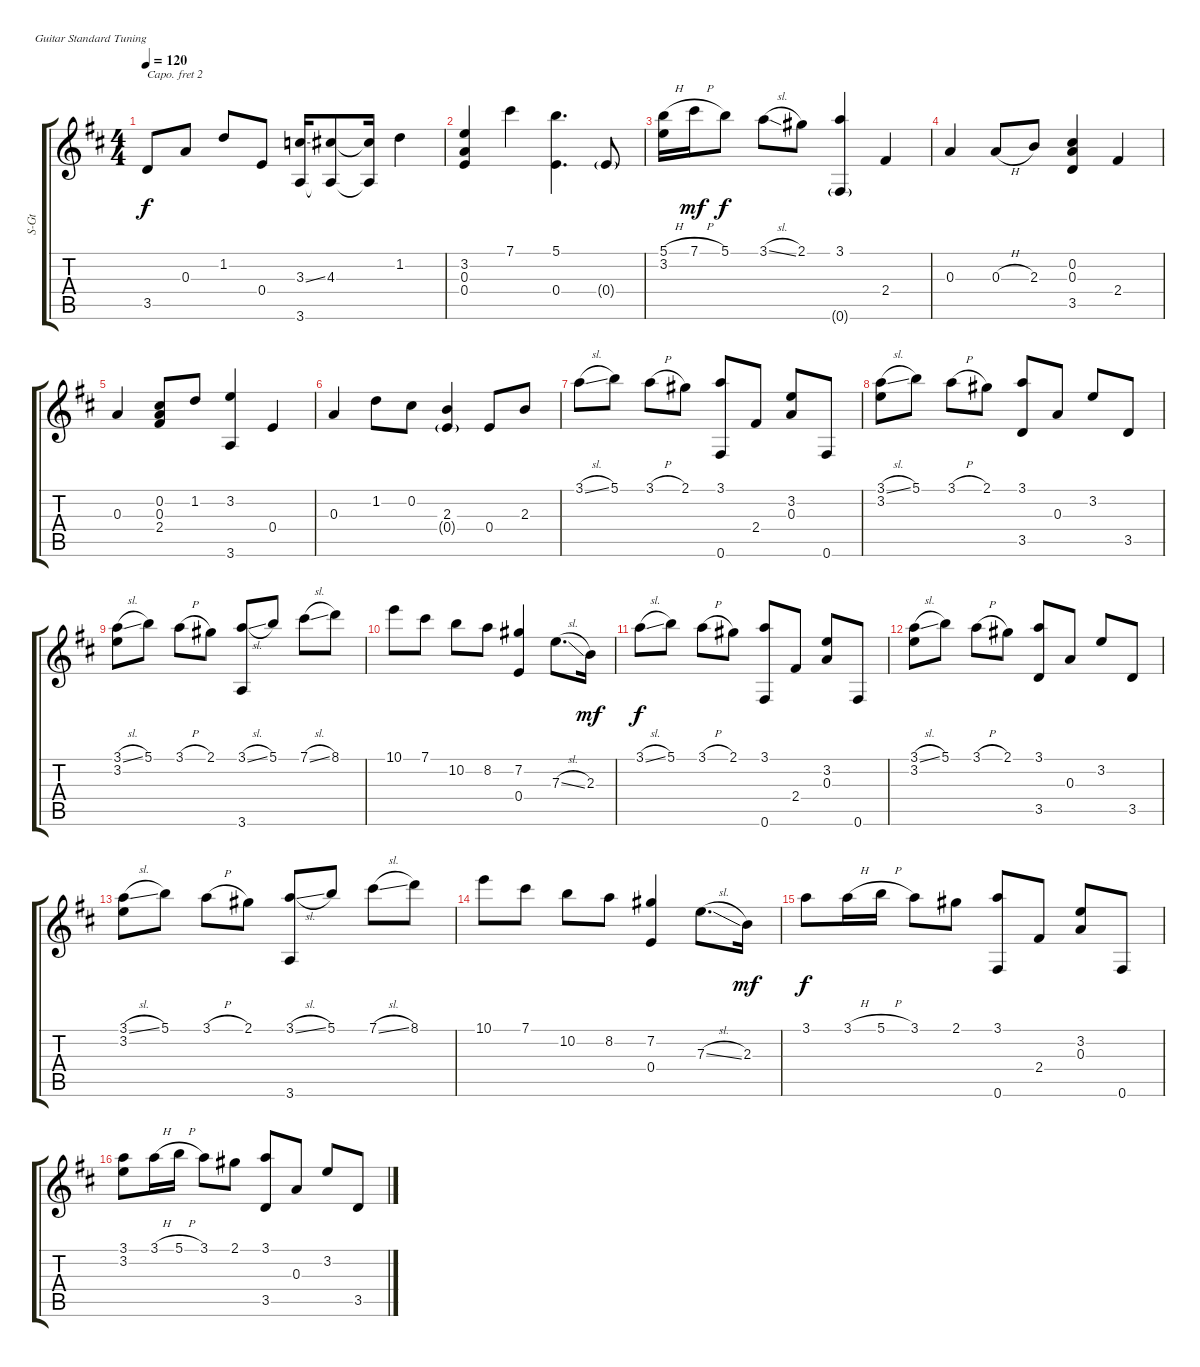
\bracketExtendMode groupsimilarinstruments
\track ("" "S-Gt") {instrument acousticguitarsteel}
\staff {score tabs}
\capo 2
\tuning (E4 B3 G3 D3 A2 E2)
\ts (4 4)
\tempo 120
\clef g2
\ks d
3.5{acc forcenatural}.8{dy f beam Up} 0.3{acc forcenatural}.8{beam Up} 1.2{acc forcenatural}.8{beam Up} 0.4{acc forcenatural}.8{beam Up} (3.3{ss acc b} 3.6{acc forcenatural}).16{beam Up} (4.3{acc forcenatural} 3.6{t acc forcenatural}).8{beam Up} (4.3{t acc forcenatural} 3.6{t acc forcenatural}).16{beam Up} 1.2{acc forcenatural}.4{beam Down} |
(3.2{acc forcenatural} 0.3{acc forcenatural} 0.4{acc forcenatural}).4{beam Up} 7.1{acc forcenatural}.4{beam Down} (5.1{acc forcenatural} 0.4{acc forcenatural}).4{d beam Down} 0.4{g acc forcenatural}.8{beam Up} |
(5.1{h acc forcenatural} 3.2{acc forcenatural}).16{beam Down} 7.1{h acc forcenatural}.16{dy mf beam Down} 5.1{acc forcenatural}.8{dy f beam Down} 3.1{sl acc forcenatural}.8{beam Down} 2.1{acc #}.8{beam Down} (3.1{acc forcenatural} 0.6{g acc forcenatural}).4{beam Up} 2.4{acc forcenatural}.4{beam Up} |
0.3{acc forcenatural}.4{beam Up} 0.3{h acc forcenatural}.8{beam Up} 2.3{acc forcenatural}.8{beam Up} (0.2{acc forcenatural} 0.3{acc forcenatural} 3.5{acc forcenatural}).4{beam Up} 2.4{acc forcenatural}.4{beam Up} |
0.3{acc forcenatural}.4{beam Up} (0.2{acc forcenatural} 0.3{acc forcenatural} 2.4{acc forcenatural}).8{beam Up} 1.2{acc forcenatural}.8{beam Up} (3.2{acc forcenatural} 3.6{acc forcenatural}).4{beam Up} 0.4{acc forcenatural}.4{beam Up} |
0.3{acc forcenatural}.4{beam Up} 1.2{acc forcenatural}.8{beam Down} 0.2{acc forcenatural}.8{beam Down} (2.3{acc forcenatural} 0.4{g acc forcenatural}).4{beam Up} 0.4{acc forcenatural}.8{beam Up} 2.3{acc forcenatural}.8{beam Up} |
3.1{sl acc forcenatural}.8{beam Down} 5.1{acc forcenatural}.8{beam Down} 3.1{h acc forcenatural}.8{beam Down} 2.1{acc #}.8{beam Down} (3.1{acc forcenatural} 0.6{acc forcenatural}).8{beam Up} 2.4{acc forcenatural}.8{beam Up} (3.2{acc forcenatural} 0.3{acc forcenatural}).8{beam Up} 0.6{acc forcenatural}.8{beam Up} |
(3.1{sl acc forcenatural} 3.2{acc forcenatural}).8{beam Down} 5.1{acc forcenatural}.8{beam Down} 3.1{h acc forcenatural}.8{beam Down} 2.1{acc #}.8{beam Down} (3.1{acc forcenatural} 3.5{acc forcenatural}).8{beam Up} 0.3{acc forcenatural}.8{beam Up} 3.2{acc forcenatural}.8{beam Up} 3.5{acc forcenatural}.8{beam Up} |
(3.1{sl acc forcenatural} 3.2{acc forcenatural}).8{beam Down} 5.1{acc forcenatural}.8{beam Down} 3.1{h acc forcenatural}.8{beam Down} 2.1{acc #}.8{beam Down} (3.1{sl acc forcenatural} 3.6{acc forcenatural}).8{beam Up} 5.1{acc forcenatural}.8{beam Up} 7.1{sl acc forcenatural}.8{beam Down} 8.1{acc forcenatural}.8{beam Down} |
10.1{acc forcenatural}.8{beam Down} 7.1{acc forcenatural}.8{beam Down} 10.2{acc forcenatural}.8{beam Down} 8.2{acc forcenatural}.8{beam Down} (7.2{acc #} 0.4{acc forcenatural}).4{beam Up} 7.3{sl acc forcenatural}.8{d beam Down} 2.3{acc forcenatural}.16{dy mf beam Down} |
3.1{sl acc forcenatural}.8{dy f beam Down} 5.1{acc forcenatural}.8{beam Down} 3.1{h acc forcenatural}.8{beam Down} 2.1{acc #}.8{beam Down} (3.1{acc forcenatural} 0.6{acc forcenatural}).8{beam Up} 2.4{acc forcenatural}.8{beam Up} (3.2{acc forcenatural} 0.3{acc forcenatural}).8{beam Up} 0.6{acc forcenatural}.8{beam Up} |
(3.1{sl acc forcenatural} 3.2{acc forcenatural}).8{beam Down} 5.1{acc forcenatural}.8{beam Down} 3.1{h acc forcenatural}.8{beam Down} 2.1{acc #}.8{beam Down} (3.1{acc forcenatural} 3.5{acc forcenatural}).8{beam Up} 0.3{acc forcenatural}.8{beam Up} 3.2{acc forcenatural}.8{beam Up} 3.5{acc forcenatural}.8{beam Up} |
(3.1{sl acc forcenatural} 3.2{acc forcenatural}).8{beam Down} 5.1{acc forcenatural}.8{beam Down} 3.1{h acc forcenatural}.8{beam Down} 2.1{acc #}.8{beam Down} (3.1{sl acc forcenatural} 3.6{acc forcenatural}).8{beam Up} 5.1{acc forcenatural}.8{beam Up} 7.1{sl acc forcenatural}.8{beam Down} 8.1{acc forcenatural}.8{beam Down} |
10.1{acc forcenatural}.8{beam Down} 7.1{acc forcenatural}.8{beam Down} 10.2{acc forcenatural}.8{beam Down} 8.2{acc forcenatural}.8{beam Down} (7.2{acc #} 0.4{acc forcenatural}).4{beam Up} 7.3{sl acc forcenatural}.8{d beam Down} 2.3{acc forcenatural}.16{dy mf beam Down} |
3.1{acc forcenatural}.8{dy f beam Down} 3.1{h acc forcenatural}.16{beam Down} 5.1{h acc forcenatural}.16{beam Down} 3.1{acc forcenatural}.8{beam Down} 2.1{acc #}.8{beam Down} (3.1{acc forcenatural} 0.6{acc forcenatural}).8{beam Up} 2.4{acc forcenatural}.8{beam Up} (3.2{acc forcenatural} 0.3{acc forcenatural}).8{beam Up} 0.6{acc forcenatural}.8{beam Up} |
(3.1{acc forcenatural} 3.2{acc forcenatural}).8{beam Down} 3.1{h acc forcenatural}.16{beam Down} 5.1{h acc forcenatural}.16{beam Down} 3.1{acc forcenatural}.8{beam Down} 2.1{acc #}.8{beam Down} (3.1{acc forcenatural} 3.5{acc forcenatural}).8{beam Up} 0.3{acc forcenatural}.8{beam Up} 3.2{acc forcenatural}.8{beam Up} 3.5{acc forcenatural}.8{beam Up}
